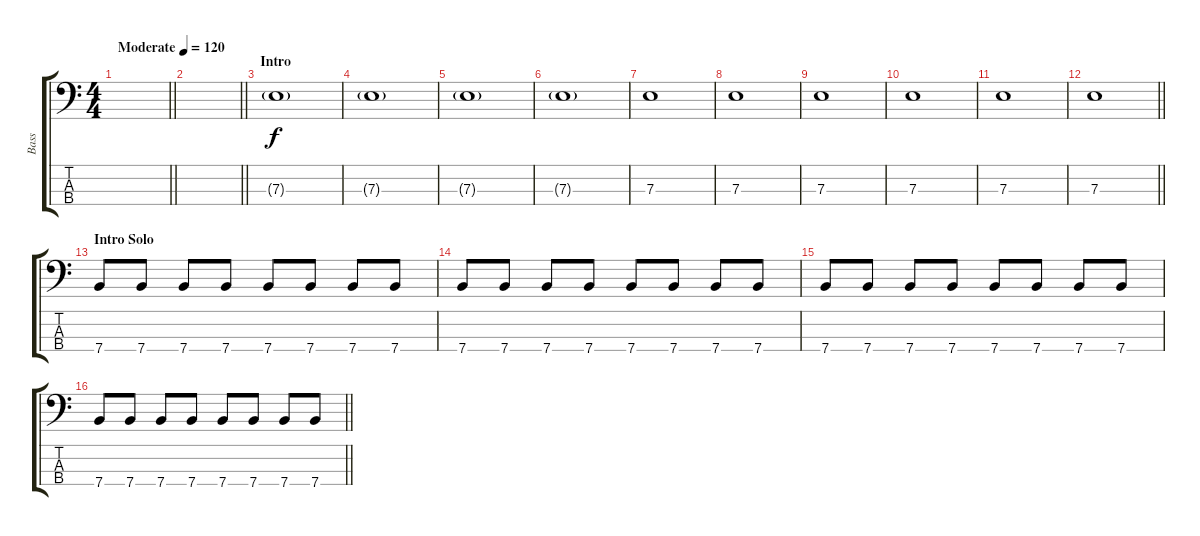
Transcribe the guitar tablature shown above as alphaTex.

\track ("Bass" "Bass") {instrument electricbasspick}
\staff {score tabs}
\tuning (G2 D2 A1 E1) {hide}
\ts (4 4)
\tempo (120 "Moderate")
\clef f4
\barLineRight lightlight
\ks c
|
\barLineRight lightlight
|
\section ("" "Intro")
7.3{g}.1 |
7.3{g}.1 |
7.3{g}.1 |
7.3{g}.1 |
7.3.1{dy f} |
7.3.1 |
7.3.1 |
7.3.1 |
7.3.1 |
\barLineRight lightlight
7.3.1 |
\section ("" "Intro Solo")
7.4.8 7.4.8 7.4.8 7.4.8 7.4.8 7.4.8 7.4.8 7.4.8 |
7.4.8 7.4.8 7.4.8 7.4.8 7.4.8 7.4.8 7.4.8 7.4.8 |
7.4.8 7.4.8 7.4.8 7.4.8 7.4.8 7.4.8 7.4.8 7.4.8 |
\barLineRight lightlight
7.4.8 7.4.8 7.4.8 7.4.8 7.4.8 7.4.8 7.4.8 7.4.8
